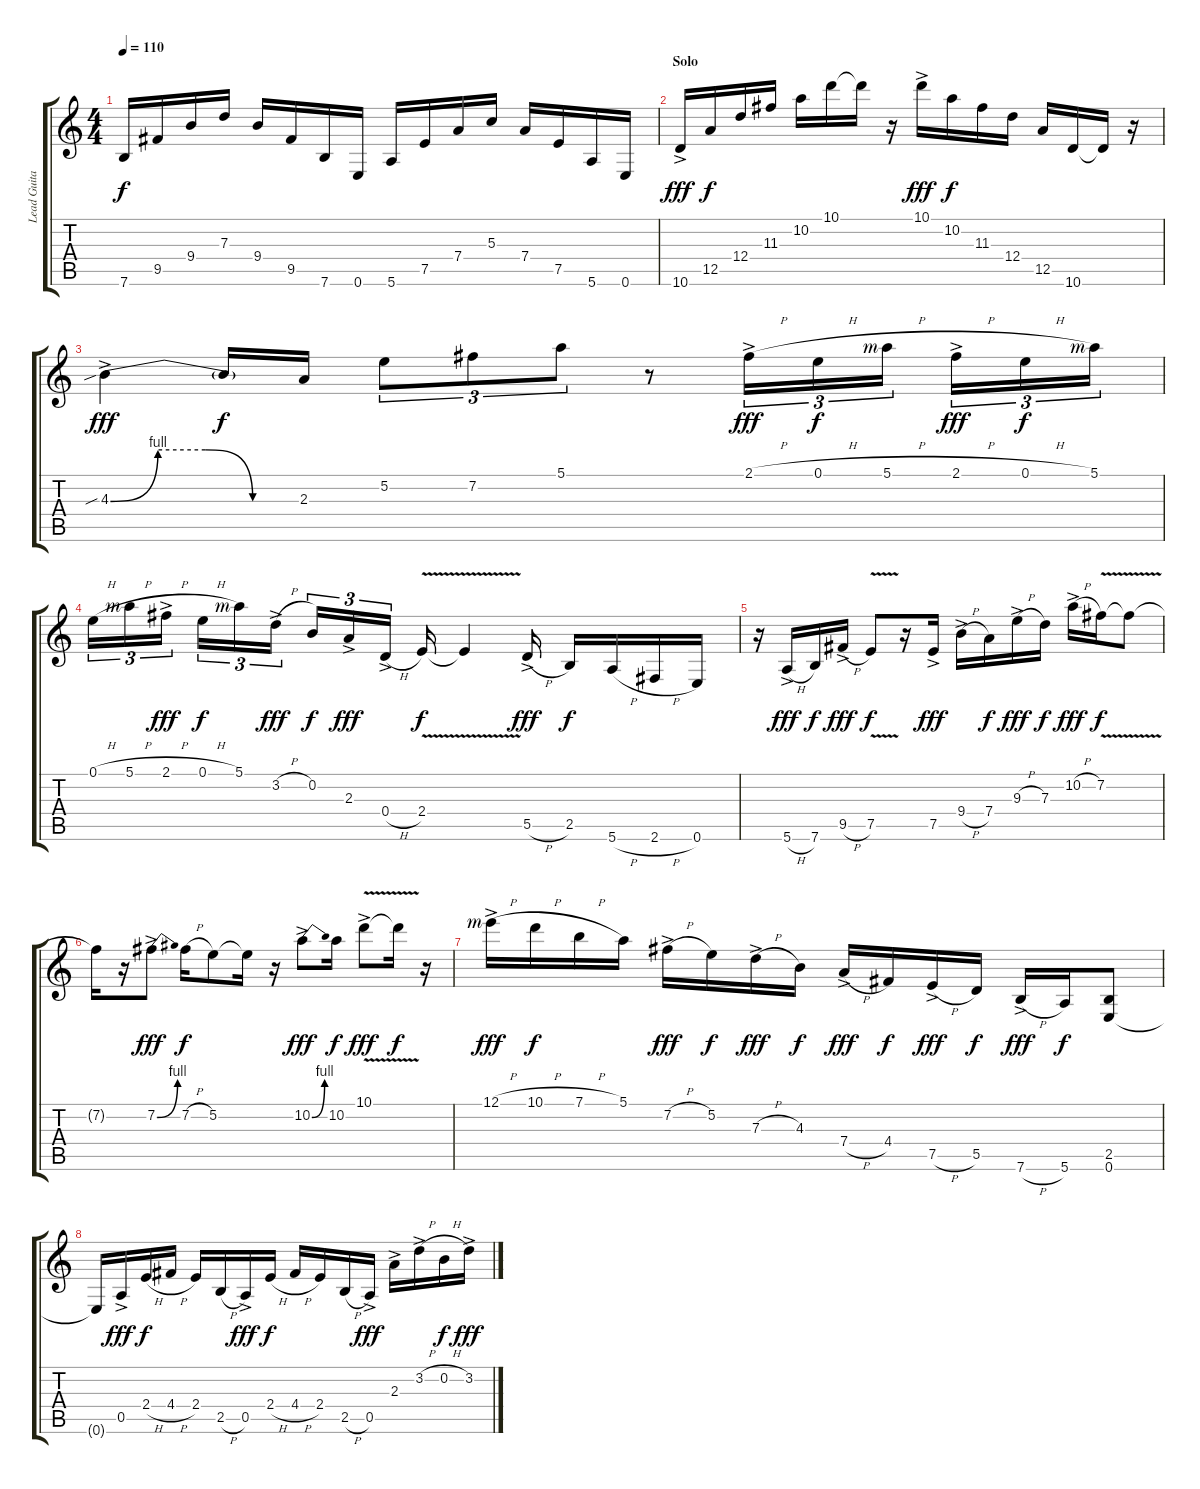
\track ("Lead Guitar" "Lead Guita") {instrument distortionguitar}
\staff {score tabs}
\tuning (E4 B3 G3 D3 A2 E2) {hide}
\ts (4 4)
\tempo 110
\clef g2
\ks c
7.6.16{dy f} 9.5.16 9.4.16 7.3.16 9.4.16 9.5.16 7.6.16 0.6.16 5.6.16 7.5.16 7.4.16 5.3.16 7.4.16 7.5.16 5.6.16 0.6.16 |
\section ("" "Solo")
10.6{ac}.16{dy fff} 12.5.16{dy f} 12.4.16 11.3.16 10.2.16 10.1.16 10.1{t}.16 r.16 10.1{ac}.16{dy fff} 10.2.16{dy f} 11.3.16 12.4.16 12.5.16 10.6.16 10.6{t}.16 r.16 |
4.3{be (custom 0 0 15 4 30 4 45 0 60 0) sib ac}.4{dy fff} 4.3{t}.16{dy f} 2.3.16 5.2.8{tu (3 2)} 7.2.8{tu (3 2)} 5.1.8{tu (3 2)} r.8 2.1{h ac}.16{tu (3 2) dy fff} 0.1{h}.16{tu (3 2) dy f} 5.1{h rf 3}.16{tu (3 2)} 2.1{h ac}.16{tu (3 2) dy fff} 0.1{h}.16{tu (3 2) dy f} 5.1{rf 3}.16{tu (3 2)} |
0.1{h}.16{tu (3 2)} 5.1{h rf 3}.16{tu (3 2)} 2.1{h ac}.16{tu (3 2) dy fff} 0.1{h}.16{tu (3 2) dy f} 5.1{rf 3}.16{tu (3 2)} 3.2{h ac}.16{tu (3 2) dy fff} 0.2.16{tu (3 2) dy f} 2.3{ac}.16{tu (3 2) dy fff} 0.4{h ac}.16{tu (3 2)} 2.4{v}.16{dy f} 2.4{t}.4 5.5{h ac}.16{dy fff} 2.5.16{dy f} 5.6{h}.16 2.6{h}.16 0.6.16 |
r.16 5.6{h ac}.16{dy fff} 7.6.16{dy f} 9.5{h ac}.16{dy fff} 7.5{v}.8{dy f} r.16 7.5{ac}.16{dy fff} 9.4{h ac}.16 7.4.16{dy f} 9.3{h ac}.16{dy fff} 7.3.16{dy f} 10.2{h ac}.16{dy fff} 7.2{v}.16{dy f} 7.2{t}.8 |
7.2{t}.16 r.16 7.2{be (bend 0 0 60 4) ac}.8{dy fff} 7.2{h}.16{dy f} 5.2.8 5.2{t}.16 r.16 10.2{be (bend 0 0 60 4) ac}.8{dy fff} 10.2.16{dy f} 10.1{v ac}.8{dy fff} 10.1{t}.16{dy f} r.16 |
12.1{h ac rf 3}.16{dy fff} 10.1{h}.16{dy f} 7.1{h}.16 5.1.16 7.2{h ac}.16{dy fff} 5.2.16{dy f} 7.3{h ac}.16{dy fff} 4.3.16{dy f} 7.4{h ac}.16{dy fff} 4.4.16{dy f} 7.5{h ac}.16{dy fff} 5.5.16{dy f} 7.6{h ac}.16{dy fff} 5.6.16{dy f} (2.5 0.6).8 |
0.6{t}.16 0.5{ac}.16{dy fff} 2.4{h}.16{dy f} 4.4{h}.16 2.4.16 2.5{h}.16 0.5{ac}.16{dy fff} 2.4{h}.16{dy f} 4.4{h}.16 2.4.16 2.5{h}.16 0.5{ac}.16{dy fff} 2.3{ac}.16 3.2{h ac}.16 0.2{h}.16{dy f} 3.2{ac}.16{dy fff}
